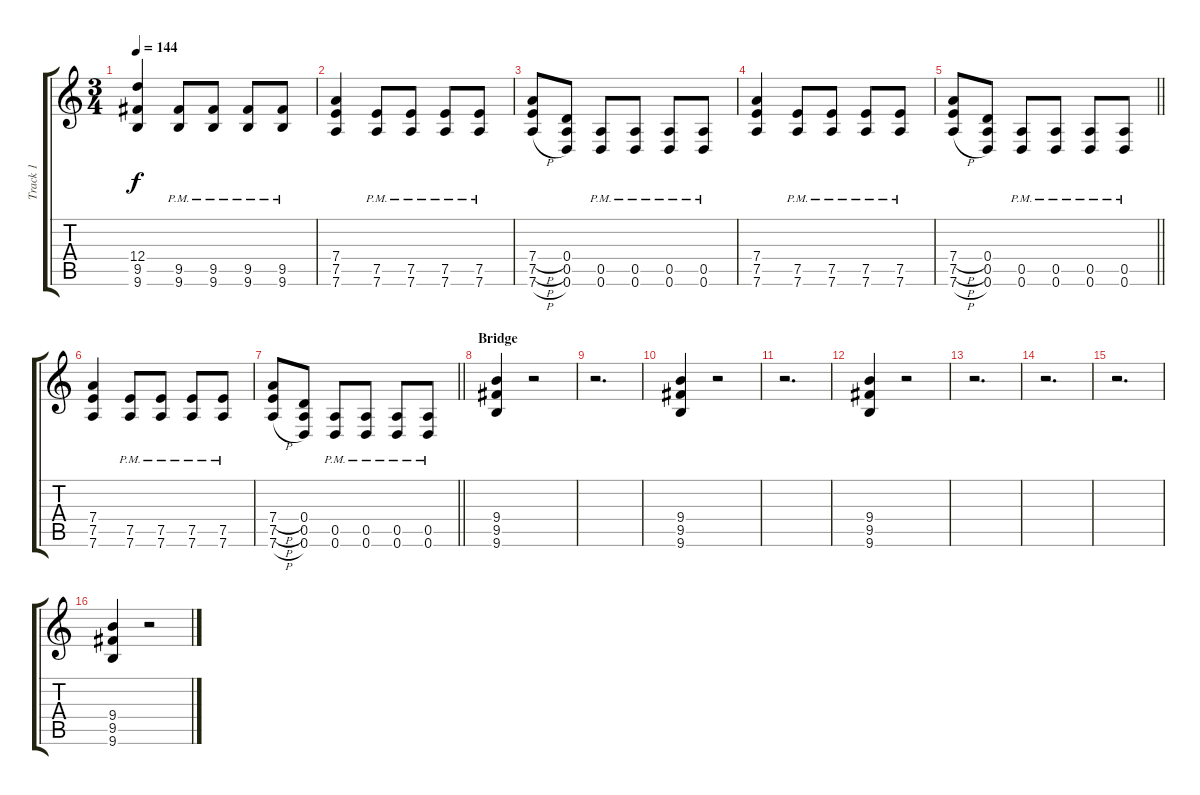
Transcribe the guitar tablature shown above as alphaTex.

\track ("Track 1" "Track 1") {instrument overdrivenguitar}
\staff {score tabs}
\tuning (E4 B3 G3 D3 A2 D2) {hide}
\ts (3 4)
\tempo 144
\clef g2
\ks c
(12.4 9.5 9.6).4{dy f} (9.5{pm} 9.6{pm}).8 (9.5{pm} 9.6{pm}).8 (9.5{pm} 9.6{pm}).8 (9.5{pm} 9.6{pm}).8 |
(7.4 7.5 7.6).4 (7.5{pm} 7.6{pm}).8 (7.5{pm} 7.6{pm}).8 (7.5{pm} 7.6{pm}).8 (7.5{pm} 7.6{pm}).8 |
(7.4{h} 7.5{h} 7.6{h}).8 (0.4 0.5 0.6).8 (0.5{pm} 0.6{pm}).8 (0.5{pm} 0.6{pm}).8 (0.5{pm} 0.6{pm}).8 (0.5{pm} 0.6{pm}).8 |
(7.4 7.5 7.6).4 (7.5{pm} 7.6{pm}).8 (7.5{pm} 7.6{pm}).8 (7.5{pm} 7.6{pm}).8 (7.5{pm} 7.6{pm}).8 |
\barLineRight lightlight
(7.4{h} 7.5{h} 7.6{h}).8 (0.4 0.5 0.6).8 (0.5{pm} 0.6{pm}).8 (0.5{pm} 0.6{pm}).8 (0.5{pm} 0.6{pm}).8 (0.5{pm} 0.6{pm}).8 |
(7.4 7.5 7.6).4 (7.5{pm} 7.6{pm}).8 (7.5{pm} 7.6{pm}).8 (7.5{pm} 7.6{pm}).8 (7.5{pm} 7.6{pm}).8 |
\barLineRight lightlight
(7.4{h} 7.5{h} 7.6{h}).8 (0.4 0.5 0.6).8 (0.5{pm} 0.6{pm}).8 (0.5{pm} 0.6{pm}).8 (0.5{pm} 0.6{pm}).8 (0.5{pm} 0.6{pm}).8 |
\section ("" "Bridge")
(9.4 9.5 9.6).4 r.2 |
r.2{d} |
(9.4 9.5 9.6).4 r.2 |
r.2{d} |
(9.4 9.5 9.6).4 r.2 |
r.2{d} |
r.2{d} |
r.2{d} |
(9.4 9.5 9.6).4 r.2
